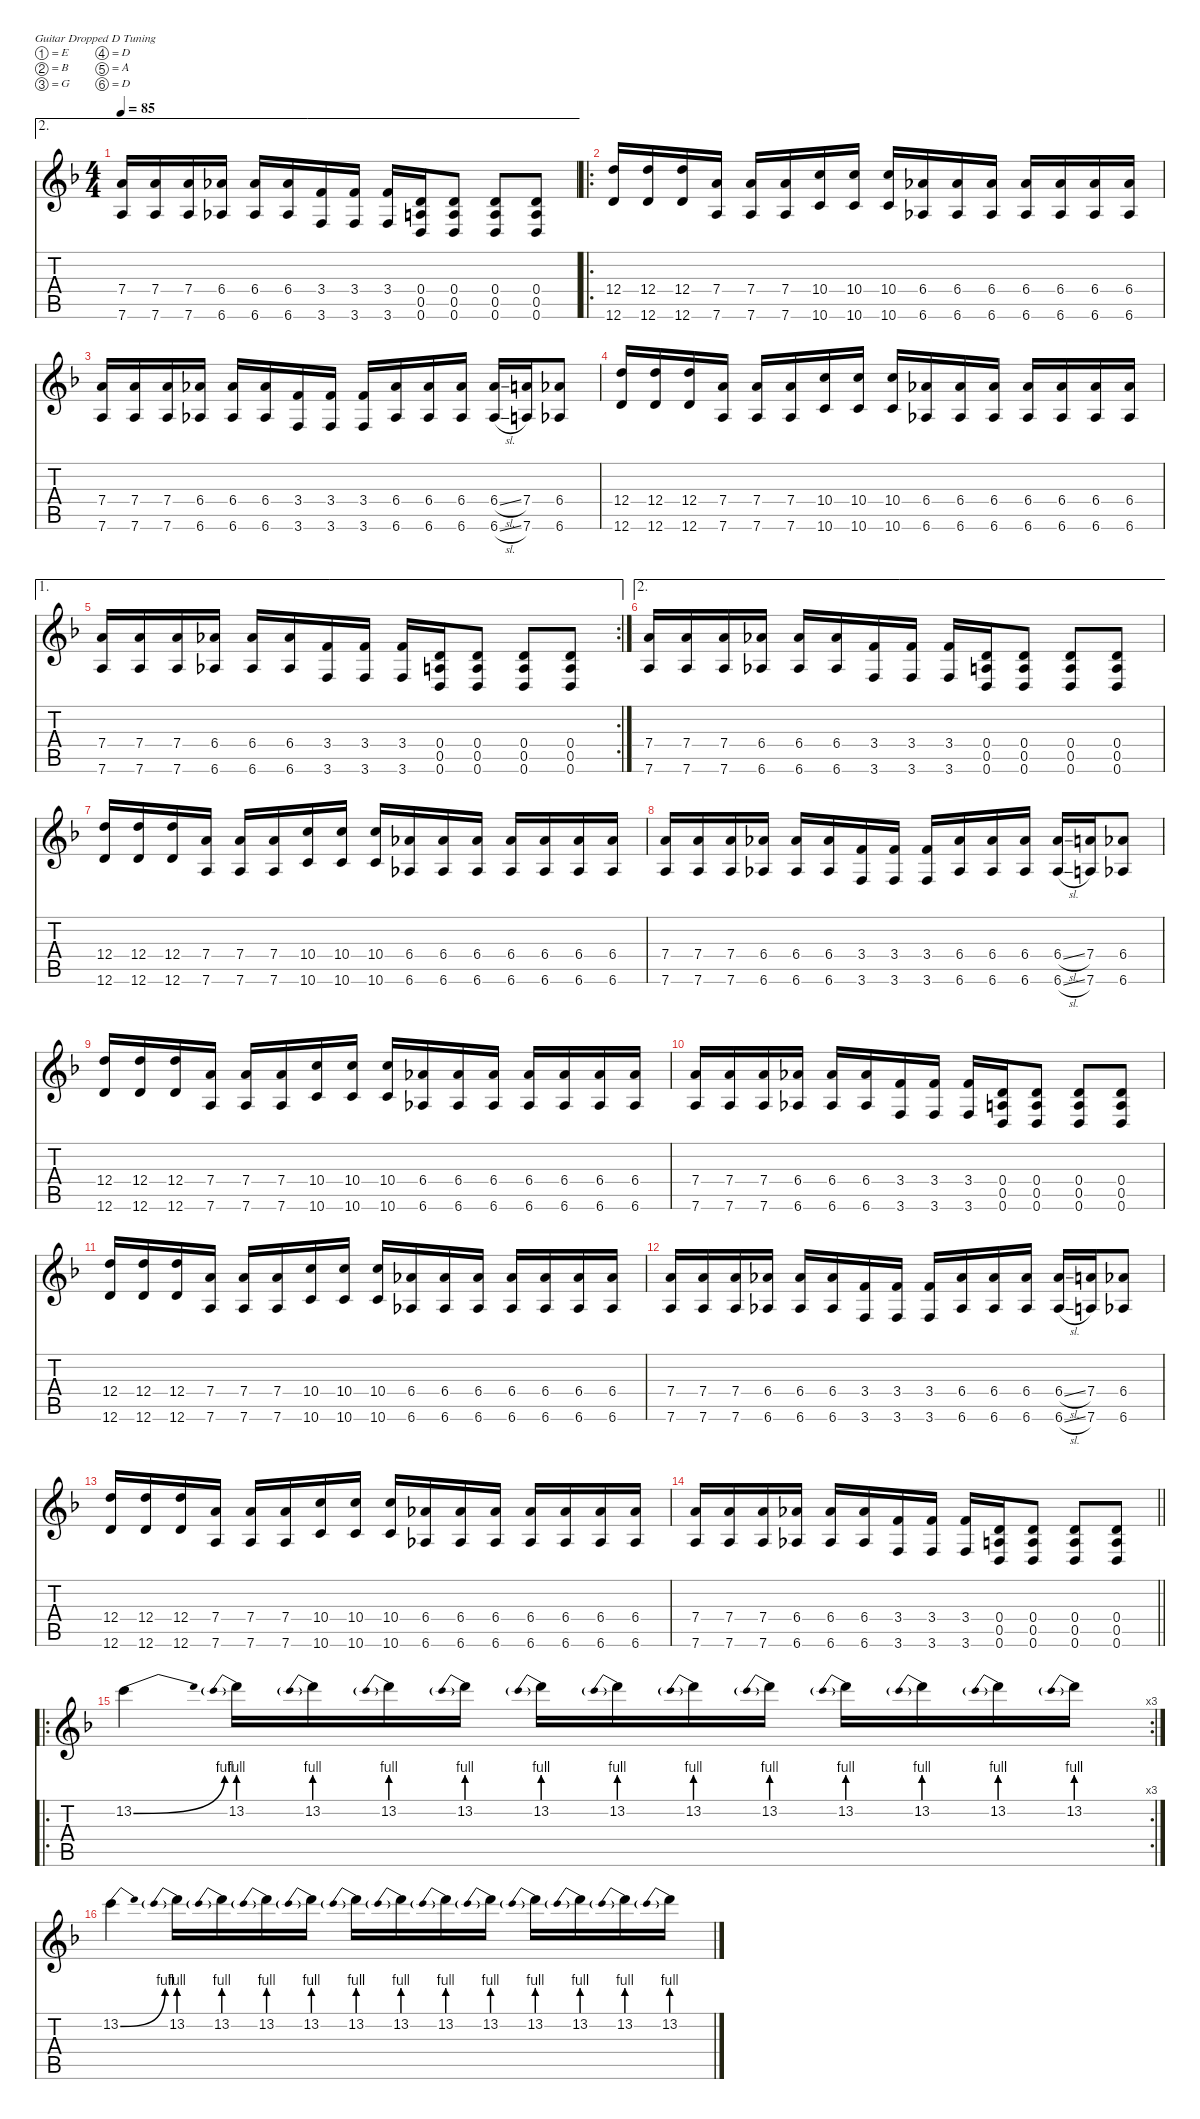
\defaultSystemsLayout 4
\hideDynamics
\bracketExtendMode nobrackets
\singleTrackTrackNamePolicy hidden
\multiTrackTrackNamePolicy hidden
\firstSystemTrackNameMode fullname
\firstSystemTrackNameOrientation horizontal
\otherSystemsTrackNameOrientation horizontal
\track ("Distorted Guitar 1" "dist.guit.") {instrument distortionguitar}
\staff {score tabs}
\tuning (E4 B3 G3 D3 A2 D2)
\ae 2
\ts (4 4)
\tempo 85
\clef g2
\ks f
(7.4{acc forcenatural} 7.6{acc forcenatural}).16{dy mf beam Up} (7.4{acc forcenatural} 7.6{acc forcenatural}).16{beam Up} (7.4{acc forcenatural} 7.6{acc forcenatural}).16{beam Up} (6.4{acc b} 6.6{acc b}).16{beam Up} (6.4{acc b} 6.6{acc b}).16{beam Up} (6.4{acc b} 6.6{acc b}).16{beam Up} (3.4{acc forcenatural} 3.6{acc forcenatural}).16{beam Up} (3.4{acc forcenatural} 3.6{acc forcenatural}).16{beam Up} (3.4{acc forcenatural} 3.6{acc forcenatural}).16{beam Up} (0.4{acc forcenatural} 0.5{acc forcenatural} 0.6{acc forcenatural}).16{beam Up} (0.4{acc forcenatural} 0.5{acc forcenatural} 0.6{acc forcenatural}).8{beam Up} (0.4{acc forcenatural} 0.5{acc forcenatural} 0.6{acc forcenatural}).8{beam Up} (0.4{acc forcenatural} 0.5{acc forcenatural} 0.6{acc forcenatural}).8{beam Up} |
\ro
(12.4{acc forcenatural} 12.6{acc forcenatural}).16{beam Up} (12.4{acc forcenatural} 12.6{acc forcenatural}).16{beam Up} (12.4{acc forcenatural} 12.6{acc forcenatural}).16{beam Up} (7.4{acc forcenatural} 7.6{acc forcenatural}).16{beam Up} (7.4{acc forcenatural} 7.6{acc forcenatural}).16{beam Up} (7.4{acc forcenatural} 7.6{acc forcenatural}).16{beam Up} (10.4{acc forcenatural} 10.6{acc forcenatural}).16{beam Up} (10.4{acc forcenatural} 10.6{acc forcenatural}).16{beam Up} (10.4{acc forcenatural} 10.6{acc forcenatural}).16{beam Up} (6.4{acc b} 6.6{acc b}).16{beam Up} (6.4{acc b} 6.6{acc b}).16{beam Up} (6.4{acc b} 6.6{acc b}).16{beam Up} (6.4{acc b} 6.6{acc b}).16{beam Up} (6.4{acc b} 6.6{acc b}).16{beam Up} (6.4{acc b} 6.6{acc b}).16{beam Up} (6.4{acc b} 6.6{acc b}).16{beam Up} |
(7.4{acc forcenatural} 7.6{acc forcenatural}).16{beam Up} (7.4{acc forcenatural} 7.6{acc forcenatural}).16{beam Up} (7.4{acc forcenatural} 7.6{acc forcenatural}).16{beam Up} (6.4{acc b} 6.6{acc b}).16{beam Up} (6.4{acc b} 6.6{acc b}).16{beam Up} (6.4{acc b} 6.6{acc b}).16{beam Up} (3.4{acc forcenatural} 3.6{acc forcenatural}).16{beam Up} (3.4{acc forcenatural} 3.6{acc forcenatural}).16{beam Up} (3.4{acc forcenatural} 3.6{acc forcenatural}).16{beam Up} (6.4{acc b} 6.6{acc b}).16{beam Up} (6.4{acc b} 6.6{acc b}).16{beam Up} (6.4{acc b} 6.6{acc b}).16{beam Up} (6.4{sl acc b} 6.6{sl acc b}).16{beam Up} (7.4{acc forcenatural} 7.6{acc forcenatural}).16{beam Up} (6.4{acc b} 6.6{acc b}).8{beam Up} |
(12.4{acc forcenatural} 12.6{acc forcenatural}).16{beam Up} (12.4{acc forcenatural} 12.6{acc forcenatural}).16{beam Up} (12.4{acc forcenatural} 12.6{acc forcenatural}).16{beam Up} (7.4{acc forcenatural} 7.6{acc forcenatural}).16{beam Up} (7.4{acc forcenatural} 7.6{acc forcenatural}).16{beam Up} (7.4{acc forcenatural} 7.6{acc forcenatural}).16{beam Up} (10.4{acc forcenatural} 10.6{acc forcenatural}).16{beam Up} (10.4{acc forcenatural} 10.6{acc forcenatural}).16{beam Up} (10.4{acc forcenatural} 10.6{acc forcenatural}).16{beam Up} (6.4{acc b} 6.6{acc b}).16{beam Up} (6.4{acc b} 6.6{acc b}).16{beam Up} (6.4{acc b} 6.6{acc b}).16{beam Up} (6.4{acc b} 6.6{acc b}).16{beam Up} (6.4{acc b} 6.6{acc b}).16{beam Up} (6.4{acc b} 6.6{acc b}).16{beam Up} (6.4{acc b} 6.6{acc b}).16{beam Up} |
\ae 1
\rc 2
(7.4{acc forcenatural} 7.6{acc forcenatural}).16{beam Up} (7.4{acc forcenatural} 7.6{acc forcenatural}).16{beam Up} (7.4{acc forcenatural} 7.6{acc forcenatural}).16{beam Up} (6.4{acc b} 6.6{acc b}).16{beam Up} (6.4{acc b} 6.6{acc b}).16{beam Up} (6.4{acc b} 6.6{acc b}).16{beam Up} (3.4{acc forcenatural} 3.6{acc forcenatural}).16{beam Up} (3.4{acc forcenatural} 3.6{acc forcenatural}).16{beam Up} (3.4{acc forcenatural} 3.6{acc forcenatural}).16{beam Up} (0.4{acc forcenatural} 0.5{acc forcenatural} 0.6{acc forcenatural}).16{beam Up} (0.4{acc forcenatural} 0.5{acc forcenatural} 0.6{acc forcenatural}).8{beam Up} (0.4{acc forcenatural} 0.5{acc forcenatural} 0.6{acc forcenatural}).8{beam Up} (0.4{acc forcenatural} 0.5{acc forcenatural} 0.6{acc forcenatural}).8{beam Up} |
\ae 2
(7.4{acc forcenatural} 7.6{acc forcenatural}).16{beam Up} (7.4{acc forcenatural} 7.6{acc forcenatural}).16{beam Up} (7.4{acc forcenatural} 7.6{acc forcenatural}).16{beam Up} (6.4{acc b} 6.6{acc b}).16{beam Up} (6.4{acc b} 6.6{acc b}).16{beam Up} (6.4{acc b} 6.6{acc b}).16{beam Up} (3.4{acc forcenatural} 3.6{acc forcenatural}).16{beam Up} (3.4{acc forcenatural} 3.6{acc forcenatural}).16{beam Up} (3.4{acc forcenatural} 3.6{acc forcenatural}).16{beam Up} (0.4{acc forcenatural} 0.5{acc forcenatural} 0.6{acc forcenatural}).16{beam Up} (0.4{acc forcenatural} 0.5{acc forcenatural} 0.6{acc forcenatural}).8{beam Up} (0.4{acc forcenatural} 0.5{acc forcenatural} 0.6{acc forcenatural}).8{beam Up} (0.4{acc forcenatural} 0.5{acc forcenatural} 0.6{acc forcenatural}).8{beam Up} |
(12.4{acc forcenatural} 12.6{acc forcenatural}).16{beam Up} (12.4{acc forcenatural} 12.6{acc forcenatural}).16{beam Up} (12.4{acc forcenatural} 12.6{acc forcenatural}).16{beam Up} (7.4{acc forcenatural} 7.6{acc forcenatural}).16{beam Up} (7.4{acc forcenatural} 7.6{acc forcenatural}).16{beam Up} (7.4{acc forcenatural} 7.6{acc forcenatural}).16{beam Up} (10.4{acc forcenatural} 10.6{acc forcenatural}).16{beam Up} (10.4{acc forcenatural} 10.6{acc forcenatural}).16{beam Up} (10.4{acc forcenatural} 10.6{acc forcenatural}).16{beam Up} (6.4{acc b} 6.6{acc b}).16{beam Up} (6.4{acc b} 6.6{acc b}).16{beam Up} (6.4{acc b} 6.6{acc b}).16{beam Up} (6.4{acc b} 6.6{acc b}).16{beam Up} (6.4{acc b} 6.6{acc b}).16{beam Up} (6.4{acc b} 6.6{acc b}).16{beam Up} (6.4{acc b} 6.6{acc b}).16{beam Up} |
(7.4{acc forcenatural} 7.6{acc forcenatural}).16{beam Up} (7.4{acc forcenatural} 7.6{acc forcenatural}).16{beam Up} (7.4{acc forcenatural} 7.6{acc forcenatural}).16{beam Up} (6.4{acc b} 6.6{acc b}).16{beam Up} (6.4{acc b} 6.6{acc b}).16{beam Up} (6.4{acc b} 6.6{acc b}).16{beam Up} (3.4{acc forcenatural} 3.6{acc forcenatural}).16{beam Up} (3.4{acc forcenatural} 3.6{acc forcenatural}).16{beam Up} (3.4{acc forcenatural} 3.6{acc forcenatural}).16{beam Up} (6.4{acc b} 6.6{acc b}).16{beam Up} (6.4{acc b} 6.6{acc b}).16{beam Up} (6.4{acc b} 6.6{acc b}).16{beam Up} (6.4{sl acc b} 6.6{sl acc b}).16{beam Up} (7.4{acc forcenatural} 7.6{acc forcenatural}).16{beam Up} (6.4{acc b} 6.6{acc b}).8{beam Up} |
(12.4{acc forcenatural} 12.6{acc forcenatural}).16{beam Up} (12.4{acc forcenatural} 12.6{acc forcenatural}).16{beam Up} (12.4{acc forcenatural} 12.6{acc forcenatural}).16{beam Up} (7.4{acc forcenatural} 7.6{acc forcenatural}).16{beam Up} (7.4{acc forcenatural} 7.6{acc forcenatural}).16{beam Up} (7.4{acc forcenatural} 7.6{acc forcenatural}).16{beam Up} (10.4{acc forcenatural} 10.6{acc forcenatural}).16{beam Up} (10.4{acc forcenatural} 10.6{acc forcenatural}).16{beam Up} (10.4{acc forcenatural} 10.6{acc forcenatural}).16{beam Up} (6.4{acc b} 6.6{acc b}).16{beam Up} (6.4{acc b} 6.6{acc b}).16{beam Up} (6.4{acc b} 6.6{acc b}).16{beam Up} (6.4{acc b} 6.6{acc b}).16{beam Up} (6.4{acc b} 6.6{acc b}).16{beam Up} (6.4{acc b} 6.6{acc b}).16{beam Up} (6.4{acc b} 6.6{acc b}).16{beam Up} |
(7.4{acc forcenatural} 7.6{acc forcenatural}).16{beam Up} (7.4{acc forcenatural} 7.6{acc forcenatural}).16{beam Up} (7.4{acc forcenatural} 7.6{acc forcenatural}).16{beam Up} (6.4{acc b} 6.6{acc b}).16{beam Up} (6.4{acc b} 6.6{acc b}).16{beam Up} (6.4{acc b} 6.6{acc b}).16{beam Up} (3.4{acc forcenatural} 3.6{acc forcenatural}).16{beam Up} (3.4{acc forcenatural} 3.6{acc forcenatural}).16{beam Up} (3.4{acc forcenatural} 3.6{acc forcenatural}).16{beam Up} (0.4{acc forcenatural} 0.5{acc forcenatural} 0.6{acc forcenatural}).16{beam Up} (0.4{acc forcenatural} 0.5{acc forcenatural} 0.6{acc forcenatural}).8{beam Up} (0.4{acc forcenatural} 0.5{acc forcenatural} 0.6{acc forcenatural}).8{beam Up} (0.4{acc forcenatural} 0.5{acc forcenatural} 0.6{acc forcenatural}).8{beam Up} |
(12.4{acc forcenatural} 12.6{acc forcenatural}).16{dy f beam Up} (12.4{acc forcenatural} 12.6{acc forcenatural}).16{beam Up} (12.4{acc forcenatural} 12.6{acc forcenatural}).16{beam Up} (7.4{acc forcenatural} 7.6{acc forcenatural}).16{beam Up} (7.4{acc forcenatural} 7.6{acc forcenatural}).16{beam Up} (7.4{acc forcenatural} 7.6{acc forcenatural}).16{beam Up} (10.4{acc forcenatural} 10.6{acc forcenatural}).16{beam Up} (10.4{acc forcenatural} 10.6{acc forcenatural}).16{beam Up} (10.4{acc forcenatural} 10.6{acc forcenatural}).16{beam Up} (6.4{acc b} 6.6{acc b}).16{beam Up} (6.4{acc b} 6.6{acc b}).16{beam Up} (6.4{acc b} 6.6{acc b}).16{beam Up} (6.4{acc b} 6.6{acc b}).16{beam Up} (6.4{acc b} 6.6{acc b}).16{beam Up} (6.4{acc b} 6.6{acc b}).16{beam Up} (6.4{acc b} 6.6{acc b}).16{beam Up} |
(7.4{acc forcenatural} 7.6{acc forcenatural}).16{beam Up} (7.4{acc forcenatural} 7.6{acc forcenatural}).16{beam Up} (7.4{acc forcenatural} 7.6{acc forcenatural}).16{beam Up} (6.4{acc b} 6.6{acc b}).16{beam Up} (6.4{acc b} 6.6{acc b}).16{beam Up} (6.4{acc b} 6.6{acc b}).16{beam Up} (3.4{acc forcenatural} 3.6{acc forcenatural}).16{beam Up} (3.4{acc forcenatural} 3.6{acc forcenatural}).16{beam Up} (3.4{acc forcenatural} 3.6{acc forcenatural}).16{beam Up} (6.4{acc b} 6.6{acc b}).16{beam Up} (6.4{acc b} 6.6{acc b}).16{beam Up} (6.4{acc b} 6.6{acc b}).16{beam Up} (6.4{sl acc b} 6.6{sl acc b}).16{beam Up} (7.4{acc forcenatural} 7.6{acc forcenatural}).16{beam Up} (6.4{acc b} 6.6{acc b}).8{beam Up} |
(12.4{acc forcenatural} 12.6{acc forcenatural}).16{beam Up} (12.4{acc forcenatural} 12.6{acc forcenatural}).16{beam Up} (12.4{acc forcenatural} 12.6{acc forcenatural}).16{beam Up} (7.4{acc forcenatural} 7.6{acc forcenatural}).16{beam Up} (7.4{acc forcenatural} 7.6{acc forcenatural}).16{beam Up} (7.4{acc forcenatural} 7.6{acc forcenatural}).16{beam Up} (10.4{acc forcenatural} 10.6{acc forcenatural}).16{beam Up} (10.4{acc forcenatural} 10.6{acc forcenatural}).16{beam Up} (10.4{acc forcenatural} 10.6{acc forcenatural}).16{beam Up} (6.4{acc b} 6.6{acc b}).16{beam Up} (6.4{acc b} 6.6{acc b}).16{beam Up} (6.4{acc b} 6.6{acc b}).16{beam Up} (6.4{acc b} 6.6{acc b}).16{beam Up} (6.4{acc b} 6.6{acc b}).16{beam Up} (6.4{acc b} 6.6{acc b}).16{beam Up} (6.4{acc b} 6.6{acc b}).16{beam Up} |
\barLineRight lightlight
(7.4{acc forcenatural} 7.6{acc forcenatural}).16{beam Up} (7.4{acc forcenatural} 7.6{acc forcenatural}).16{beam Up} (7.4{acc forcenatural} 7.6{acc forcenatural}).16{beam Up} (6.4{acc b} 6.6{acc b}).16{beam Up} (6.4{acc b} 6.6{acc b}).16{beam Up} (6.4{acc b} 6.6{acc b}).16{beam Up} (3.4{acc forcenatural} 3.6{acc forcenatural}).16{beam Up} (3.4{acc forcenatural} 3.6{acc forcenatural}).16{beam Up} (3.4{acc forcenatural} 3.6{acc forcenatural}).16{beam Up} (0.4{acc forcenatural} 0.5{acc forcenatural} 0.6{acc forcenatural}).16{beam Up} (0.4{acc forcenatural} 0.5{acc forcenatural} 0.6{acc forcenatural}).8{beam Up} (0.4{acc forcenatural} 0.5{acc forcenatural} 0.6{acc forcenatural}).8{beam Up} (0.4{acc forcenatural} 0.5{acc forcenatural} 0.6{acc forcenatural}).8{beam Up} |
\ro
\rc 3
13.2{be (bend 0 0 9.999999599999999 4) acc forcenatural}.4{beam Down} 13.2{be (prebend 0 4 60 4)}.16{beam Down} 13.2{be (prebend 0 4 60 4)}.16{beam Down} 13.2{be (prebend 0 4 60 4)}.16{beam Down} 13.2{be (prebend 0 4 60 4)}.16{beam Down} 13.2{be (prebend 0 4 60 4)}.16{beam Down} 13.2{be (prebend 0 4 60 4)}.16{beam Down} 13.2{be (prebend 0 4 60 4)}.16{beam Down} 13.2{be (prebend 0 4 60 4)}.16{beam Down} 13.2{be (prebend 0 4 60 4)}.16{beam Down} 13.2{be (prebend 0 4 60 4)}.16{beam Down} 13.2{be (prebend 0 4 60 4)}.16{beam Down} 13.2{be (prebend 0 4 60 4)}.16{beam Down} |
13.2{be (bend 0 0 9.999999599999999 4) acc forcenatural}.4{beam Down} 13.2{be (prebend 0 4 60 4)}.16{beam Down} 13.2{be (prebend 0 4 60 4)}.16{beam Down} 13.2{be (prebend 0 4 60 4)}.16{beam Down} 13.2{be (prebend 0 4 60 4)}.16{beam Down} 13.2{be (prebend 0 4 60 4)}.16{beam Down} 13.2{be (prebend 0 4 60 4)}.16{beam Down} 13.2{be (prebend 0 4 60 4)}.16{beam Down} 13.2{be (prebend 0 4 60 4)}.16{beam Down} 13.2{be (prebend 0 4 60 4)}.16{beam Down} 13.2{be (prebend 0 4 60 4)}.16{beam Down} 13.2{be (prebend 0 4 60 4)}.16{beam Down} 13.2{be (prebend 0 4 60 4)}.16{beam Down}
